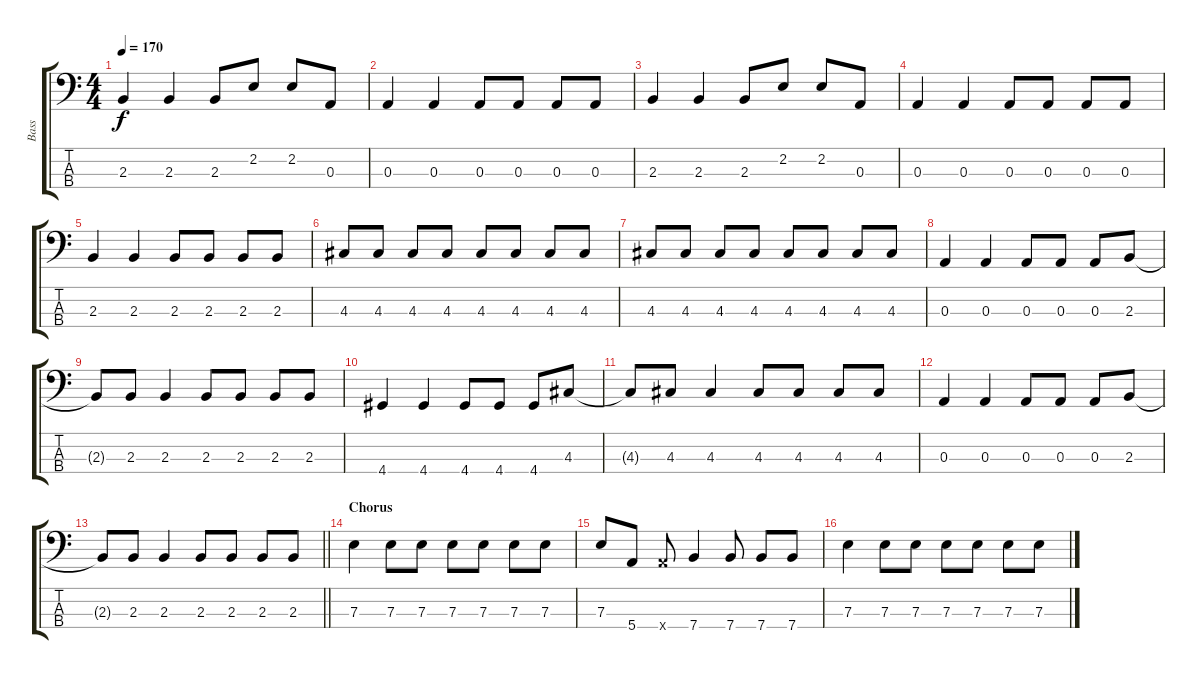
\track ("Bass" "Bass") {instrument electricbasspick}
\staff {score tabs}
\tuning (G2 D2 A1 E1) {hide}
\ts (4 4)
\tempo 170
\clef f4
\ks c
2.3.4{dy f} 2.3.4 2.3.8 2.2.8 2.2.8 0.3.8 |
0.3.4 0.3.4 0.3.8 0.3.8 0.3.8 0.3.8 |
2.3.4 2.3.4 2.3.8 2.2.8 2.2.8 0.3.8 |
0.3.4 0.3.4 0.3.8 0.3.8 0.3.8 0.3.8 |
2.3.4 2.3.4 2.3.8 2.3.8 2.3.8 2.3.8 |
4.3.8 4.3.8 4.3.8 4.3.8 4.3.8 4.3.8 4.3.8 4.3.8 |
4.3.8 4.3.8 4.3.8 4.3.8 4.3.8 4.3.8 4.3.8 4.3.8 |
0.3.4 0.3.4 0.3.8 0.3.8 0.3.8 2.3.8 |
2.3{t}.8 2.3.8 2.3.4 2.3.8 2.3.8 2.3.8 2.3.8 |
4.4.4 4.4.4 4.4.8 4.4.8 4.4.8 4.3.8 |
4.3{t}.8 4.3.8 4.3.4 4.3.8 4.3.8 4.3.8 4.3.8 |
0.3.4 0.3.4 0.3.8 0.3.8 0.3.8 2.3.8 |
\barLineRight lightlight
2.3{t}.8 2.3.8 2.3.4 2.3.8 2.3.8 2.3.8 2.3.8 |
\section ("" "Chorus")
7.3.4 7.3.8 7.3.8 7.3.8 7.3.8 7.3.8 7.3.8 |
7.3.8 5.4.8 5.4{x}.8 7.4.4 7.4.8 7.4.8 7.4.8 |
7.3.4 7.3.8 7.3.8 7.3.8 7.3.8 7.3.8 7.3.8
